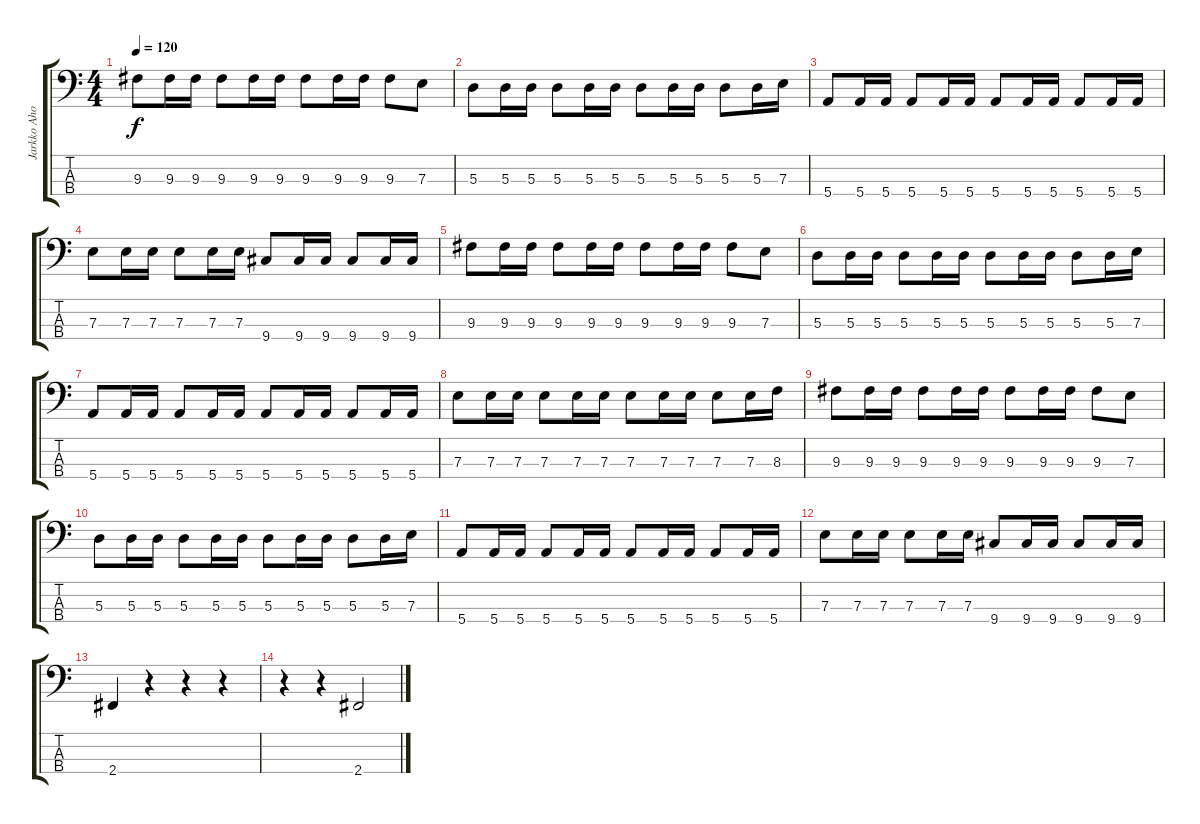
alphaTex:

\track ("Jarkko Ahola (bass)" "Jarkko Aho") {instrument electricbasspick bank 75}
\staff {score tabs}
\tuning (G2 D2 A1 E1) {hide}
\ts (4 4)
\tempo 120
\clef f4
\ks c
9.3.8{dy f} 9.3.16 9.3.16 9.3.8 9.3.16 9.3.16 9.3.8 9.3.16 9.3.16 9.3.8 7.3.8 |
5.3.8 5.3.16 5.3.16 5.3.8 5.3.16 5.3.16 5.3.8 5.3.16 5.3.16 5.3.8 5.3.16 7.3.16 |
5.4.8 5.4.16 5.4.16 5.4.8 5.4.16 5.4.16 5.4.8 5.4.16 5.4.16 5.4.8 5.4.16 5.4.16 |
7.3.8 7.3.16 7.3.16 7.3.8 7.3.16 7.3.16 9.4.8 9.4.16 9.4.16 9.4.8 9.4.16 9.4.16 |
9.3.8 9.3.16 9.3.16 9.3.8 9.3.16 9.3.16 9.3.8 9.3.16 9.3.16 9.3.8 7.3.8 |
5.3.8 5.3.16 5.3.16 5.3.8 5.3.16 5.3.16 5.3.8 5.3.16 5.3.16 5.3.8 5.3.16 7.3.16 |
5.4.8 5.4.16 5.4.16 5.4.8 5.4.16 5.4.16 5.4.8 5.4.16 5.4.16 5.4.8 5.4.16 5.4.16 |
7.3.8 7.3.16 7.3.16 7.3.8 7.3.16 7.3.16 7.3.8 7.3.16 7.3.16 7.3.8 7.3.16 8.3.16 |
9.3.8 9.3.16 9.3.16 9.3.8 9.3.16 9.3.16 9.3.8 9.3.16 9.3.16 9.3.8 7.3.8 |
5.3.8 5.3.16 5.3.16 5.3.8 5.3.16 5.3.16 5.3.8 5.3.16 5.3.16 5.3.8 5.3.16 7.3.16 |
5.4.8 5.4.16 5.4.16 5.4.8 5.4.16 5.4.16 5.4.8 5.4.16 5.4.16 5.4.8 5.4.16 5.4.16 |
7.3.8 7.3.16 7.3.16 7.3.8 7.3.16 7.3.16 9.4.8 9.4.16 9.4.16 9.4.8 9.4.16 9.4.16 |
2.4.4 r.4 r.4 r.4 |
r.4 r.4 2.4.2
